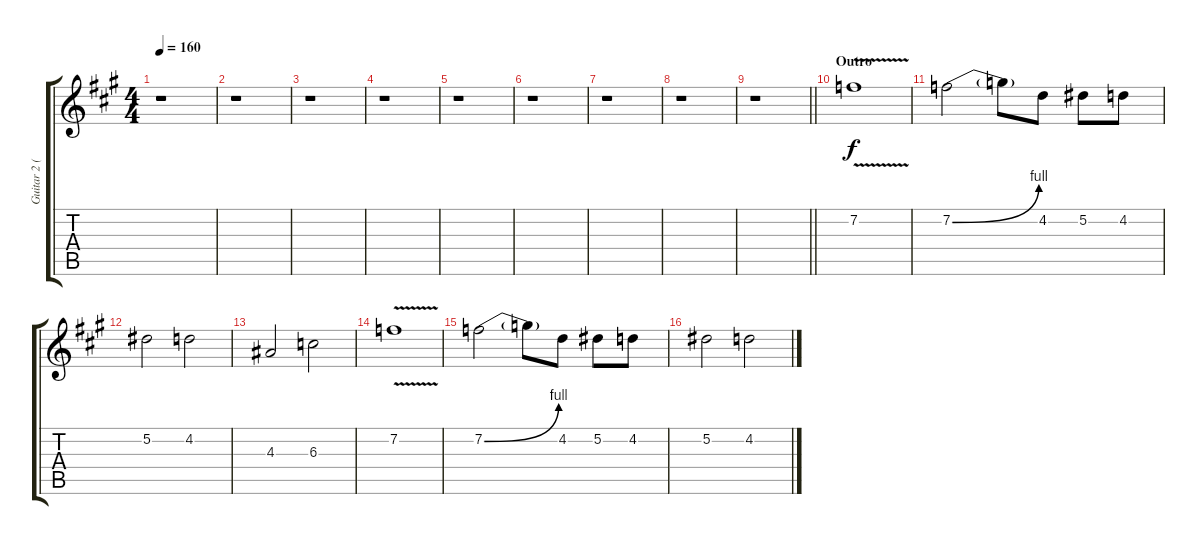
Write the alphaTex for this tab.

\track ("Guitar 2 (Solo)" "Guitar 2 (") {instrument overdrivenguitar}
\staff {score tabs}
\tuning (Eb4 Bb3 Gb3 Db3 Ab2 Eb2) {hide}
\ts (4 4)
\tempo 160
\clef g2
\ks a
r.1{dy f} |
r.1 |
r.1 |
r.1 |
r.1 |
r.1 |
r.1 |
r.1 |
\barLineRight lightlight
r.1 |
\section ("" "Outro")
7.2{v}.1{volume 10} |
7.2{be (bend 0 0 60 4)}.2 7.2{t}.8 4.2.8 5.2.8 4.2.8 |
5.2.2 4.2.2 |
4.3.2 6.3.2 |
7.2{v}.1 |
7.2{be (bend 0 0 60 4)}.2 7.2{t}.8 4.2.8 5.2.8 4.2.8 |
5.2.2 4.2.2
